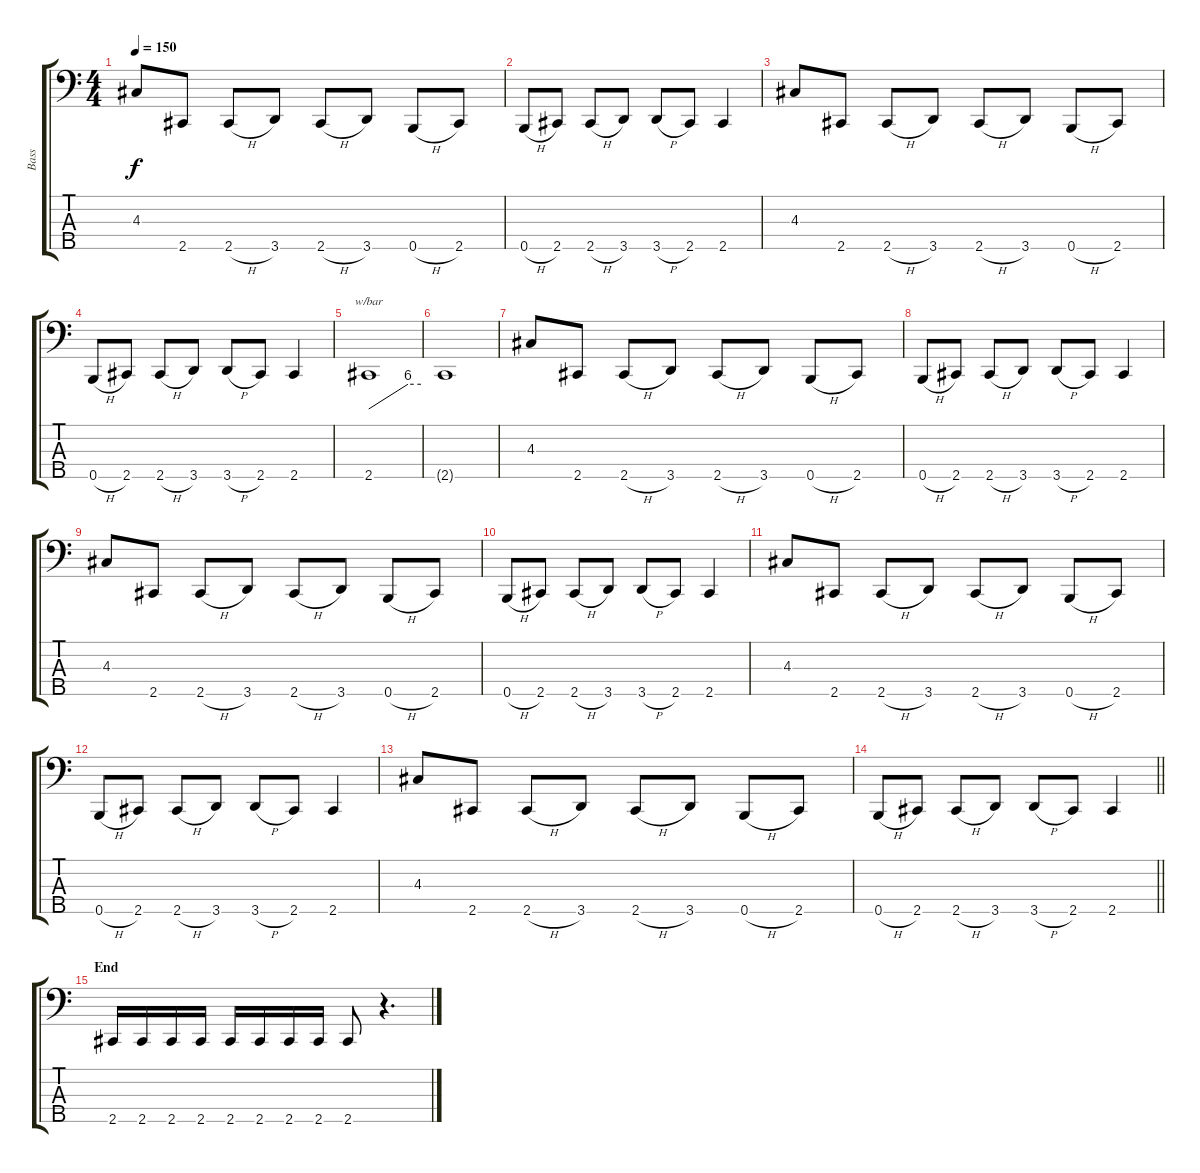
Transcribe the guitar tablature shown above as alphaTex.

\track ("Bass" "Bass") {instrument electricbassfinger}
\staff {score tabs}
\tuning (G2 D2 A1 E1 B0) {hide}
\ts (4 4)
\tempo 150
\clef f4
\ks c
4.3.8{dy f} 2.5.8 2.5{h}.8 3.5.8 2.5{h}.8 3.5.8 0.5{h}.8 2.5.8 |
0.5{h}.8 2.5.8 2.5{h}.8 3.5.8 3.5{h}.8 2.5.8 2.5.4 |
4.3.8 2.5.8 2.5{h}.8 3.5.8 2.5{h}.8 3.5.8 0.5{h}.8 2.5.8 |
0.5{h}.8 2.5.8 2.5{h}.8 3.5.8 3.5{h}.8 2.5.8 2.5.4 |
2.5.1{tbe (custom default 0 0 45 24 60 24)} |
2.5{t}.1 |
4.3.8 2.5.8 2.5{h}.8 3.5.8 2.5{h}.8 3.5.8 0.5{h}.8 2.5.8 |
0.5{h}.8 2.5.8 2.5{h}.8 3.5.8 3.5{h}.8 2.5.8 2.5.4 |
4.3.8 2.5.8 2.5{h}.8 3.5.8 2.5{h}.8 3.5.8 0.5{h}.8 2.5.8 |
0.5{h}.8 2.5.8 2.5{h}.8 3.5.8 3.5{h}.8 2.5.8 2.5.4 |
4.3.8 2.5.8 2.5{h}.8 3.5.8 2.5{h}.8 3.5.8 0.5{h}.8 2.5.8 |
0.5{h}.8 2.5.8 2.5{h}.8 3.5.8 3.5{h}.8 2.5.8 2.5.4 |
4.3.8 2.5.8 2.5{h}.8 3.5.8 2.5{h}.8 3.5.8 0.5{h}.8 2.5.8 |
\barLineRight lightlight
0.5{h}.8 2.5.8 2.5{h}.8 3.5.8 3.5{h}.8 2.5.8 2.5.4 |
\section ("" "End")
2.5.16 2.5.16 2.5.16 2.5.16 2.5.16 2.5.16 2.5.16 2.5.16 2.5.8 r.4{d}
